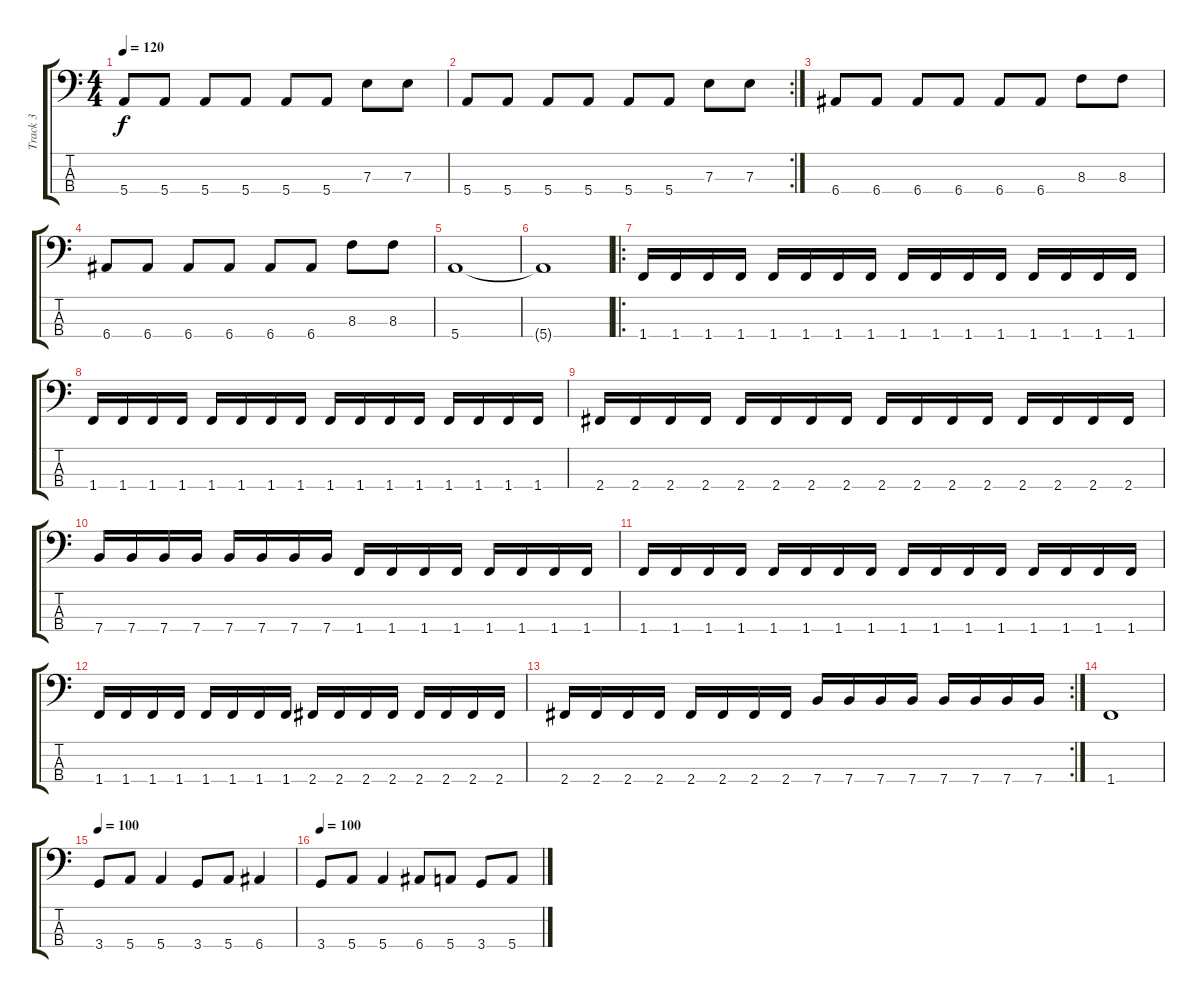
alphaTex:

\track ("Track 3" "Track 3") {instrument electricbassfinger}
\staff {score tabs}
\tuning (G2 D2 A1 E1) {hide}
\ts (4 4)
\tempo 120
\clef f4
\ks c
5.4.8{dy f} 5.4.8 5.4.8 5.4.8 5.4.8 5.4.8 7.3.8 7.3.8 |
\rc 2
5.4.8 5.4.8 5.4.8 5.4.8 5.4.8 5.4.8 7.3.8 7.3.8 |
6.4.8 6.4.8 6.4.8 6.4.8 6.4.8 6.4.8 8.3.8 8.3.8 |
6.4.8 6.4.8 6.4.8 6.4.8 6.4.8 6.4.8 8.3.8 8.3.8 |
5.4.1 |
5.4{t}.1 |
\ro
1.4.16 1.4.16 1.4.16 1.4.16 1.4.16 1.4.16 1.4.16 1.4.16 1.4.16 1.4.16 1.4.16 1.4.16 1.4.16 1.4.16 1.4.16 1.4.16 |
1.4.16 1.4.16 1.4.16 1.4.16 1.4.16 1.4.16 1.4.16 1.4.16 1.4.16 1.4.16 1.4.16 1.4.16 1.4.16 1.4.16 1.4.16 1.4.16 |
2.4.16 2.4.16 2.4.16 2.4.16 2.4.16 2.4.16 2.4.16 2.4.16 2.4.16 2.4.16 2.4.16 2.4.16 2.4.16 2.4.16 2.4.16 2.4.16 |
7.4.16 7.4.16 7.4.16 7.4.16 7.4.16 7.4.16 7.4.16 7.4.16 1.4.16 1.4.16 1.4.16 1.4.16 1.4.16 1.4.16 1.4.16 1.4.16 |
1.4.16 1.4.16 1.4.16 1.4.16 1.4.16 1.4.16 1.4.16 1.4.16 1.4.16 1.4.16 1.4.16 1.4.16 1.4.16 1.4.16 1.4.16 1.4.16 |
1.4.16 1.4.16 1.4.16 1.4.16 1.4.16 1.4.16 1.4.16 1.4.16 2.4.16 2.4.16 2.4.16 2.4.16 2.4.16 2.4.16 2.4.16 2.4.16 |
\rc 2
2.4.16 2.4.16 2.4.16 2.4.16 2.4.16 2.4.16 2.4.16 2.4.16 7.4.16 7.4.16 7.4.16 7.4.16 7.4.16 7.4.16 7.4.16 7.4.16 |
1.4.1 |
\tempo 100
3.4.8 5.4.8 5.4.4 3.4.8 5.4.8 6.4.4 |
\tempo 100
3.4.8 5.4.8 5.4.4 6.4.8 5.4.8 3.4.8 5.4.8
